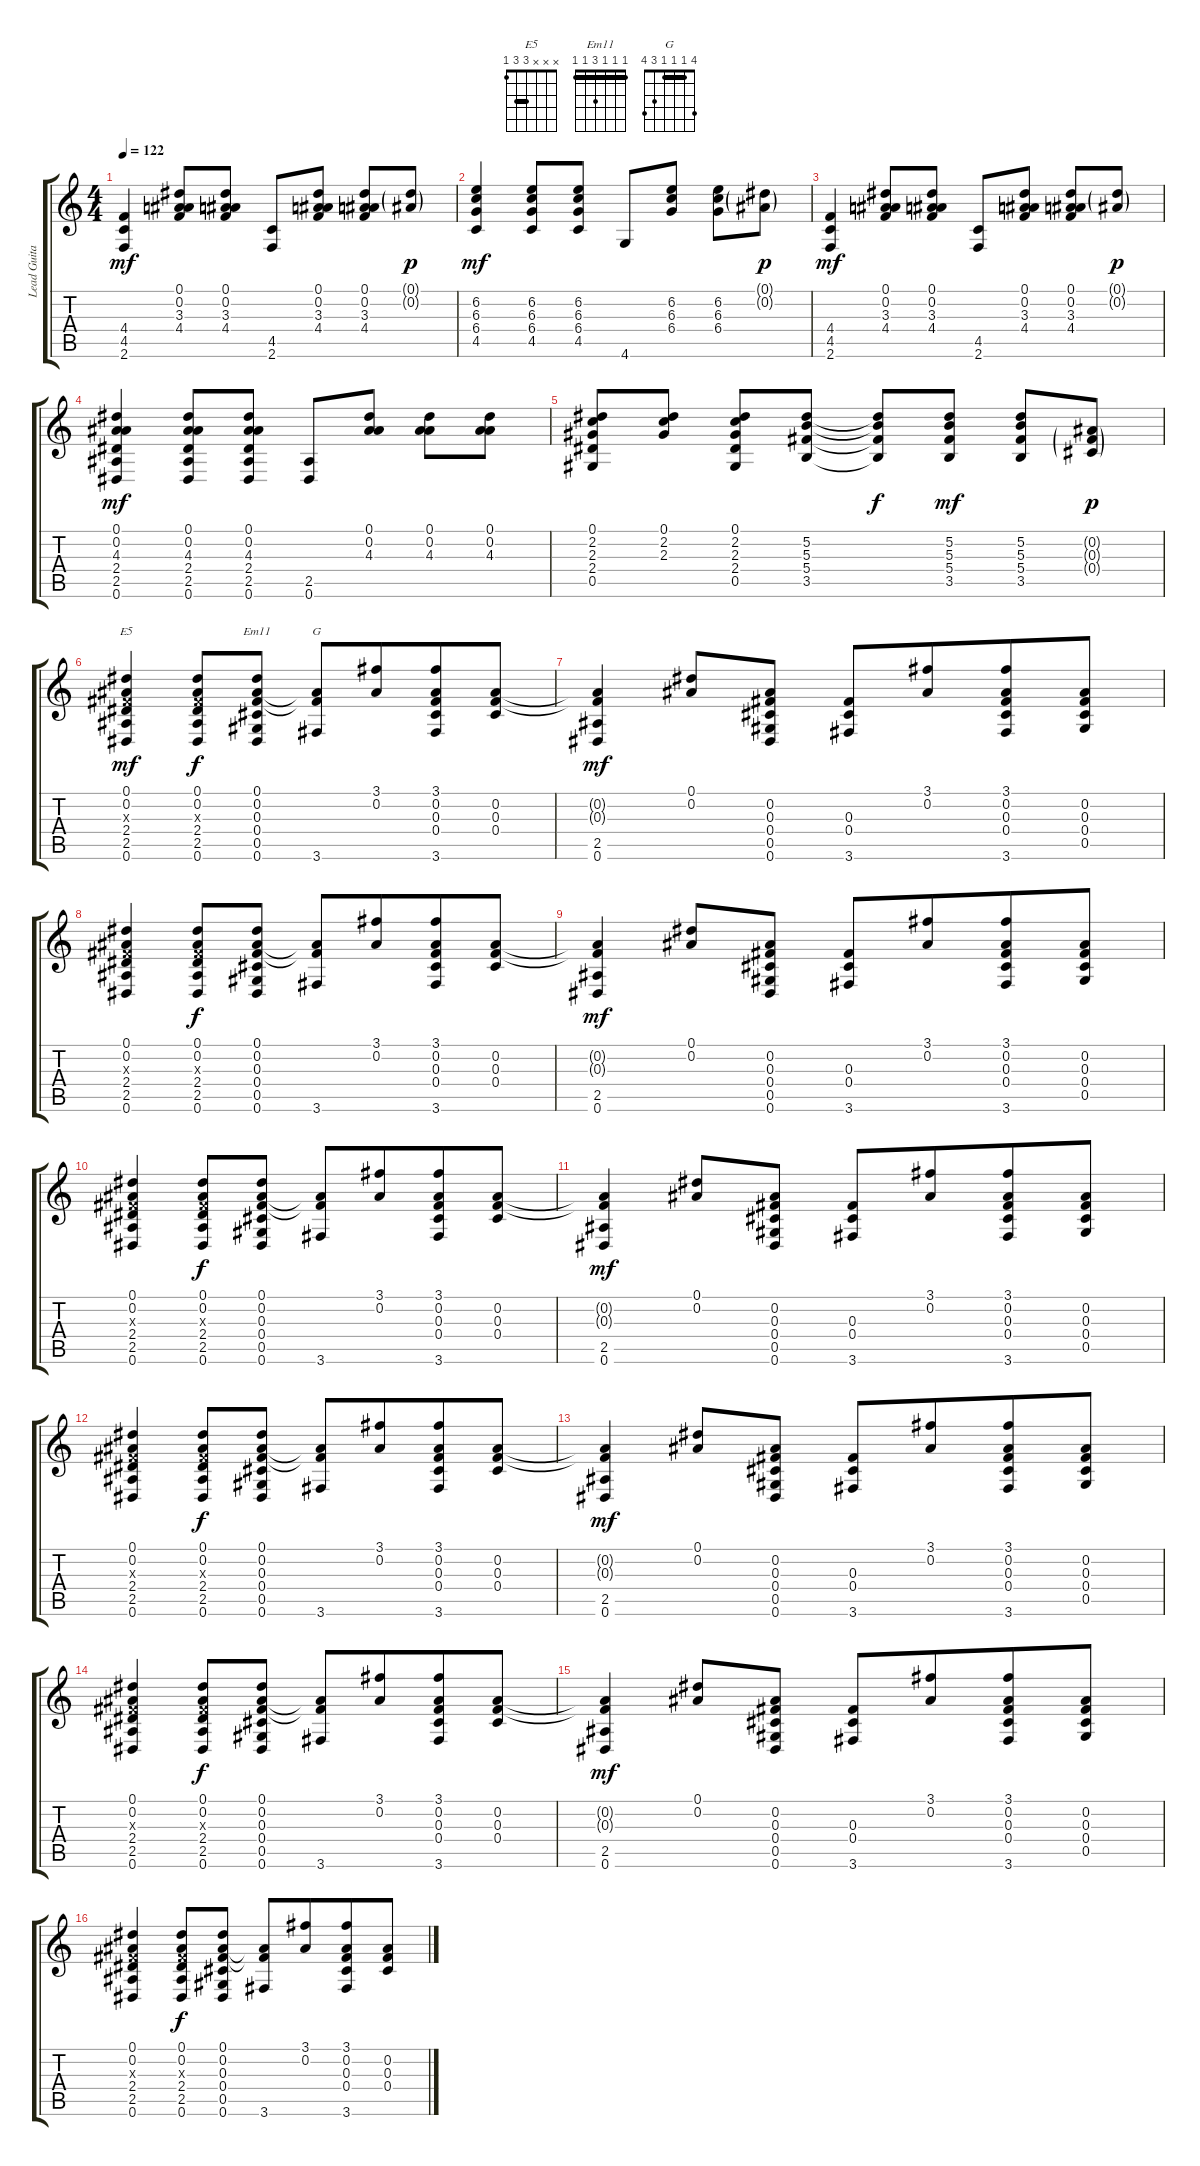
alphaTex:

\track ("Lead Guitar" "Lead Guita") {instrument acousticguitarsteel}
\staff {score tabs}
\tuning (Eb4 Bb3 Gb3 Db3 Ab2 Eb2) {hide}
\chord ("E5" x x x 3 3 1) {barre 3}
\chord ("Em11" 1 1 1 3 1 1) {barre 1}
\chord ("G" 4 1 1 1 3 4) {barre 1}
\ts (4 4)
\tempo 122
\clef g2
\ks c
(4.4 4.5 2.6).4{dy mf} (0.1 0.2 3.3 4.4).8 (0.1 0.2 3.3 4.4).8 (4.5 2.6).8 (0.1 0.2 3.3 4.4).8 (0.1 0.2 3.3 4.4).8 (0.1{g} 0.2{g}).8{dy p} |
(6.2 6.3 6.4 4.5).4{dy mf} (6.2 6.3 6.4 4.5).8 (6.2 6.3 6.4 4.5).8 4.6.8 (6.2 6.3 6.4).8 (6.2 6.3 6.4).8 (0.1{g} 0.2{g}).8{dy p} |
(4.4 4.5 2.6).4{dy mf} (0.1 0.2 3.3 4.4).8 (0.1 0.2 3.3 4.4).8 (4.5 2.6).8 (0.1 0.2 3.3 4.4).8 (0.1 0.2 3.3 4.4).8 (0.1{g} 0.2{g}).8{dy p} |
(0.1 0.2 4.3 2.4 2.5 0.6).4{dy mf} (0.1 0.2 4.3 2.4 2.5 0.6).8 (0.1 0.2 4.3 2.4 2.5 0.6).8 (2.5 0.6).8 (0.1 0.2 4.3).8 (0.1 0.2 4.3).8 (0.1 0.2 4.3).8 |
(0.1 2.2 2.3 2.4 0.5).8 (0.1 2.2 2.3).8 (0.1 2.2 2.3 2.4 0.5).8 (5.2 5.3 5.4 3.5).8 (5.2{t} 5.3{t} 5.4{t} 3.5{t}).8{dy f} (5.2 5.3 5.4 3.5).8{dy mf} (5.2 5.3 5.4 3.5).8 (0.2{g} 0.3{g} 0.4{g}).8{dy p} |
(0.1 0.2 0.3{x} 2.4 2.5 0.6).4{ch "E5" dy mf} (0.1 0.2 0.3{x} 2.4 2.5 0.6).8{dy f} (0.1 0.2 0.3 0.4 0.5 0.6).8{ch "Em11"} (0.2{t} 0.3{t} 3.6).8{ch "G"} (3.1 0.2).8{beam merge} (3.1 0.2 0.3 0.4 3.6).8 (0.2 0.3 0.4).8 |
(0.2{t} 0.3{t} 2.5 0.6).4{dy mf} (0.1 0.2).8 (0.2 0.3 0.4 0.5 0.6).8 (0.3 0.4 3.6).8 (3.1 0.2).8{beam merge} (3.1 0.2 0.3 0.4 3.6).8 (0.2 0.3 0.4 0.5).8 |
(0.1 0.2 0.3{x} 2.4 2.5 0.6).4 (0.1 0.2 0.3{x} 2.4 2.5 0.6).8{dy f} (0.1 0.2 0.3 0.4 0.5 0.6).8 (0.2{t} 0.3{t} 3.6).8 (3.1 0.2).8{beam merge} (3.1 0.2 0.3 0.4 3.6).8 (0.2 0.3 0.4).8 |
(0.2{t} 0.3{t} 2.5 0.6).4{dy mf} (0.1 0.2).8 (0.2 0.3 0.4 0.5 0.6).8 (0.3 0.4 3.6).8 (3.1 0.2).8{beam merge} (3.1 0.2 0.3 0.4 3.6).8 (0.2 0.3 0.4 0.5).8 |
(0.1 0.2 0.3{x} 2.4 2.5 0.6).4 (0.1 0.2 0.3{x} 2.4 2.5 0.6).8{dy f} (0.1 0.2 0.3 0.4 0.5 0.6).8 (0.2{t} 0.3{t} 3.6).8 (3.1 0.2).8{beam merge} (3.1 0.2 0.3 0.4 3.6).8 (0.2 0.3 0.4).8 |
(0.2{t} 0.3{t} 2.5 0.6).4{dy mf} (0.1 0.2).8 (0.2 0.3 0.4 0.5 0.6).8 (0.3 0.4 3.6).8 (3.1 0.2).8{beam merge} (3.1 0.2 0.3 0.4 3.6).8 (0.2 0.3 0.4 0.5).8 |
(0.1 0.2 0.3{x} 2.4 2.5 0.6).4 (0.1 0.2 0.3{x} 2.4 2.5 0.6).8{dy f} (0.1 0.2 0.3 0.4 0.5 0.6).8 (0.2{t} 0.3{t} 3.6).8 (3.1 0.2).8{beam merge} (3.1 0.2 0.3 0.4 3.6).8 (0.2 0.3 0.4).8 |
(0.2{t} 0.3{t} 2.5 0.6).4{dy mf} (0.1 0.2).8 (0.2 0.3 0.4 0.5 0.6).8 (0.3 0.4 3.6).8 (3.1 0.2).8{beam merge} (3.1 0.2 0.3 0.4 3.6).8 (0.2 0.3 0.4 0.5).8 |
(0.1 0.2 0.3{x} 2.4 2.5 0.6).4 (0.1 0.2 0.3{x} 2.4 2.5 0.6).8{dy f} (0.1 0.2 0.3 0.4 0.5 0.6).8 (0.2{t} 0.3{t} 3.6).8 (3.1 0.2).8{beam merge} (3.1 0.2 0.3 0.4 3.6).8 (0.2 0.3 0.4).8 |
(0.2{t} 0.3{t} 2.5 0.6).4{dy mf} (0.1 0.2).8 (0.2 0.3 0.4 0.5 0.6).8 (0.3 0.4 3.6).8 (3.1 0.2).8{beam merge} (3.1 0.2 0.3 0.4 3.6).8 (0.2 0.3 0.4 0.5).8 |
(0.1 0.2 0.3{x} 2.4 2.5 0.6).4 (0.1 0.2 0.3{x} 2.4 2.5 0.6).8{dy f} (0.1 0.2 0.3 0.4 0.5 0.6).8 (0.2{t} 0.3{t} 3.6).8 (3.1 0.2).8{beam merge} (3.1 0.2 0.3 0.4 3.6).8 (0.2 0.3 0.4).8
